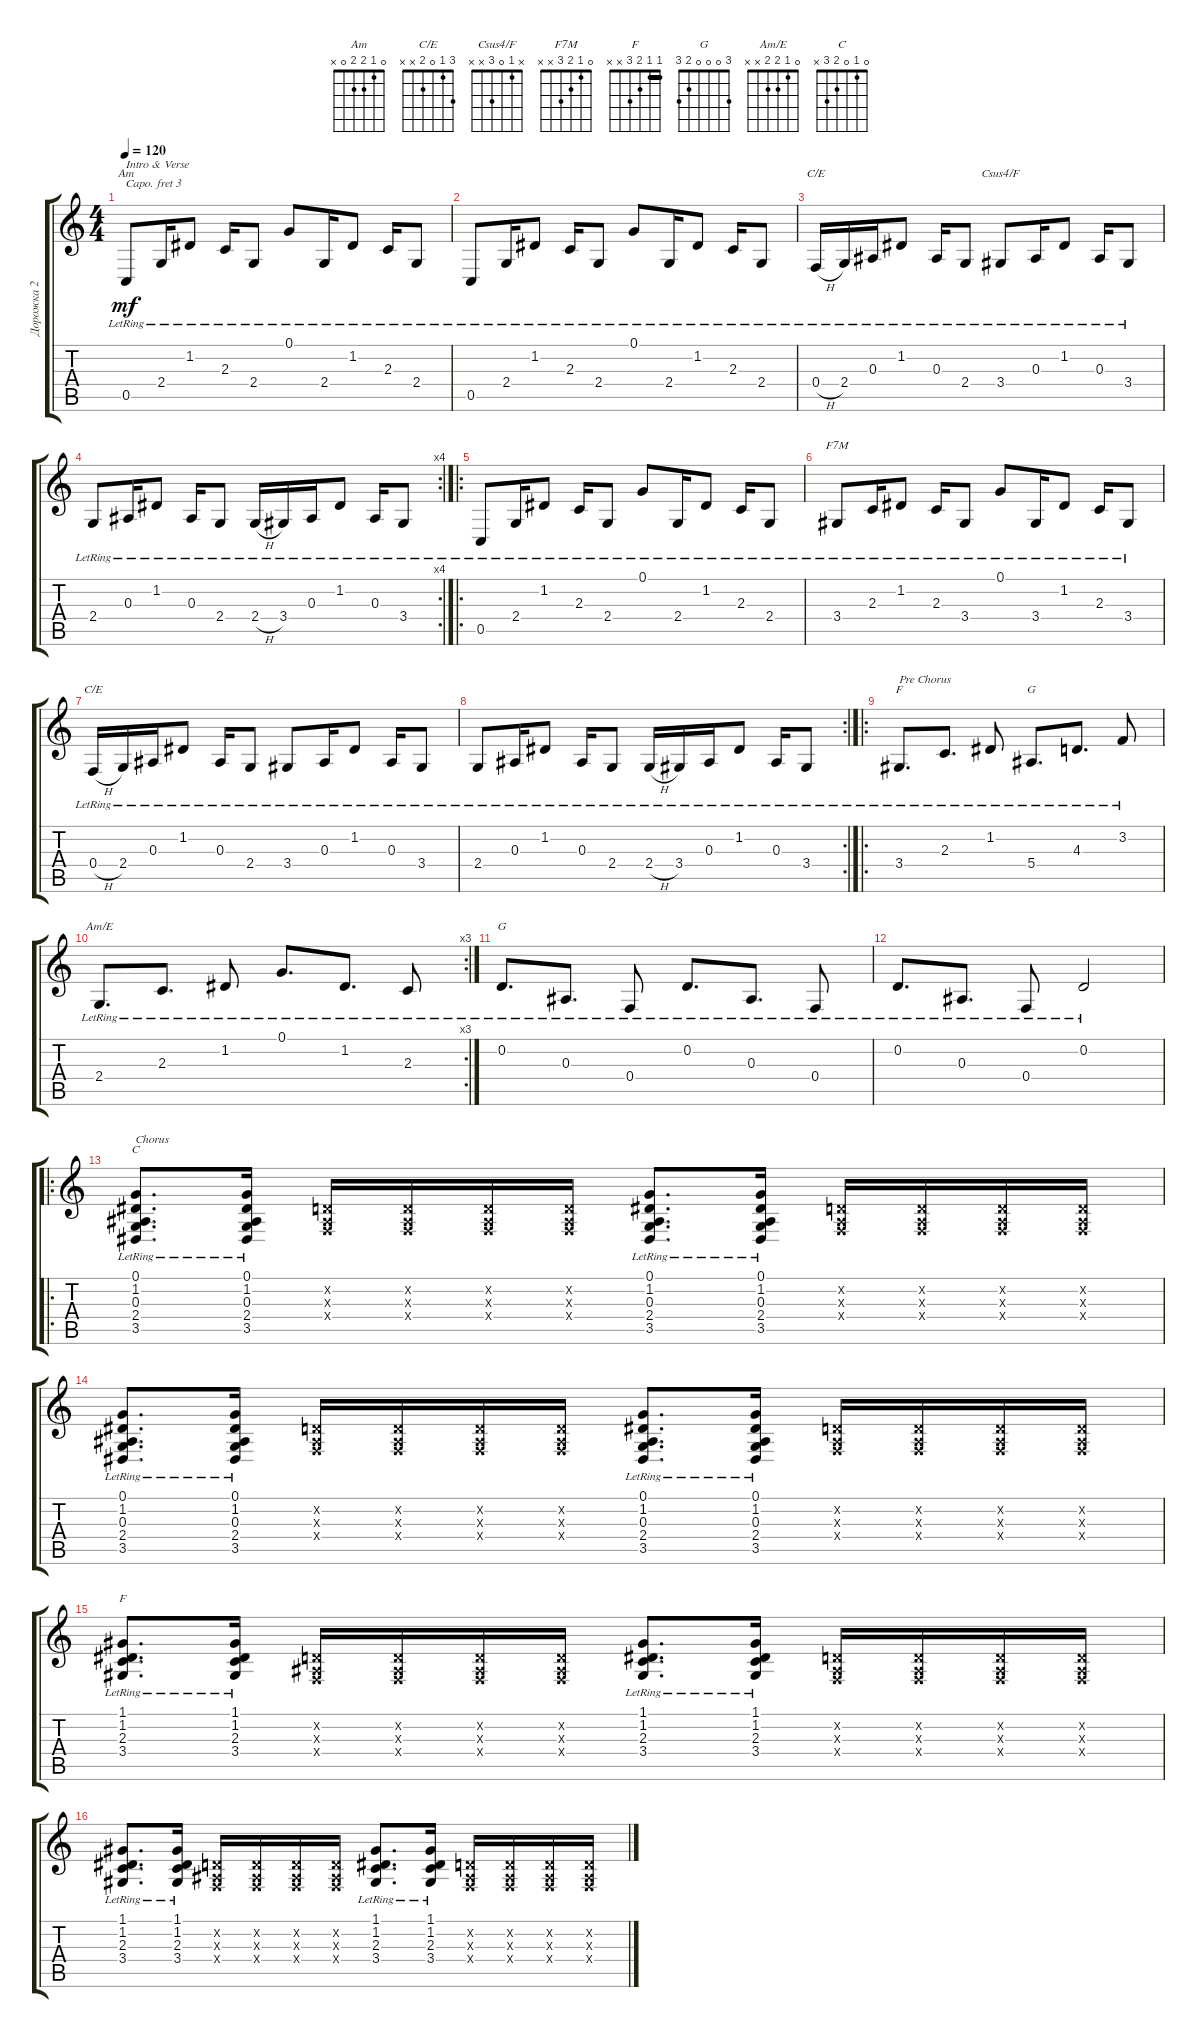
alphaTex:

\track ("Дорожка 2" "Дорожка 2") {instrument acousticgrandpiano}
\staff {score tabs}
\capo 3
\tuning (E4 B3 G3 D3 A2 E2) {hide}
\chord ("Am" 0 1 2 2 0 x)
\chord ("C/E" x 1 0 2 x x)
\chord ("Csus4/F" x 1 0 3 x x)
\chord ("F7M" 0 1 2 3 x x)
\chord ("C/E" 3 1 0 2 x x)
\chord ("F" x 1 2 3 x x)
\chord ("G" x 3 4 5 x x)
\chord ("Am/E" 0 1 2 2 x x)
\chord ("G" 3 0 0 0 2 3)
\chord ("C" 0 1 0 2 3 x)
\chord ("F" 1 1 2 3 x x) {barre 1}
\ts (4 4)
\tempo 120
\clef g2
\ks c
0.5{lr}.8{ch "Am" txt "Intro & Verse" dy mf instrument acousticgrandpiano} 2.4{lr}.16 1.2{lr}.8 2.3{lr}.16 2.4{lr}.8 0.1{lr}.8 2.4{lr}.16 1.2{lr}.8 2.3{lr}.16 2.4{lr}.8 |
0.5{lr}.8 2.4{lr}.16 1.2{lr}.8 2.3{lr}.16 2.4{lr}.8 0.1{lr}.8 2.4{lr}.16 1.2{lr}.8 2.3{lr}.16 2.4{lr}.8 |
0.4{h lr}.16{ch "C/E"} 2.4{lr}.16 0.3{lr}.16 1.2{lr}.8 0.3{lr}.16 2.4{lr}.8 3.4{lr}.8{ch "Csus4/F"} 0.3{lr}.16 1.2{lr}.8 0.3{lr}.16 3.4{lr}.8 |
\rc 4
2.4{lr}.8 0.3{lr}.16 1.2{lr}.8 0.3{lr}.16 2.4{lr}.8 2.4{h lr}.16 3.4{lr}.16 0.3{lr}.16 1.2{lr}.8 0.3{lr}.16 3.4{lr}.8 |
\ro
0.5{lr}.8 2.4{lr}.16 1.2{lr}.8 2.3{lr}.16 2.4{lr}.8 0.1{lr}.8 2.4{lr}.16 1.2{lr}.8 2.3{lr}.16 2.4{lr}.8 |
3.4{lr}.8{ch "F7M"} 2.3{lr}.16 1.2{lr}.8 2.3{lr}.16 3.4{lr}.8 0.1{lr}.8 3.4{lr}.16 1.2{lr}.8 2.3{lr}.16 3.4{lr}.8 |
0.4{h lr}.16{ch "C/E"} 2.4{lr}.16 0.3{lr}.16 1.2{lr}.8 0.3{lr}.16 2.4{lr}.8 3.4{lr}.8 0.3{lr}.16 1.2{lr}.8 0.3{lr}.16 3.4{lr}.8 |
\rc 2
2.4{lr}.8 0.3{lr}.16 1.2{lr}.8 0.3{lr}.16 2.4{lr}.8 2.4{h lr}.16 3.4{lr}.16 0.3{lr}.16 1.2{lr}.8 0.3{lr}.16 3.4{lr}.8 |
\ro
3.4{lr}.8{d ch "F" txt "Pre Chorus"} 2.3{lr}.8{d} 1.2{lr}.8 5.4{lr}.8{d ch "G"} 4.3{lr}.8{d} 3.2{lr}.8 |
\rc 3
2.4{lr}.8{d ch "Am/E"} 2.3{lr}.8{d} 1.2{lr}.8 0.1{lr}.8{d} 1.2{lr}.8{d} 2.3{lr}.8 |
0.2{lr}.8{d ch "G"} 0.3{lr}.8{d} 0.4{lr}.8 0.2{lr}.8{d} 0.3{lr}.8{d} 0.4{lr}.8 |
0.2{lr}.8{d} 0.3{lr}.8{d} 0.4{lr}.8 0.2{lr}.2 |
\ro
(0.1{lr} 1.2{lr} 0.3{lr} 2.4{lr} 3.5{lr}).8{d ch "C" txt "Chorus"} (0.1{lr} 1.2{lr} 0.3{lr} 2.4{lr} 3.5{lr}).16 (0.2{x} 0.3{x} 0.4{x}).16 (0.2{x} 0.3{x} 0.4{x}).16 (0.2{x} 0.3{x} 0.4{x}).16 (0.2{x} 0.3{x} 0.4{x}).16 (0.1{lr} 1.2{lr} 0.3{lr} 2.4{lr} 3.5{lr}).8{d} (0.1{lr} 1.2{lr} 0.3{lr} 2.4{lr} 3.5{lr}).16 (0.2{x} 0.3{x} 0.4{x}).16 (0.2{x} 0.3{x} 0.4{x}).16 (0.2{x} 0.3{x} 0.4{x}).16 (0.2{x} 0.3{x} 0.4{x}).16 |
(0.1{lr} 1.2{lr} 0.3{lr} 2.4{lr} 3.5{lr}).8{d} (0.1{lr} 1.2{lr} 0.3{lr} 2.4{lr} 3.5{lr}).16 (0.2{x} 0.3{x} 0.4{x}).16 (0.2{x} 0.3{x} 0.4{x}).16 (0.2{x} 0.3{x} 0.4{x}).16 (0.2{x} 0.3{x} 0.4{x}).16 (0.1{lr} 1.2{lr} 0.3{lr} 2.4{lr} 3.5{lr}).8{d} (0.1{lr} 1.2{lr} 0.3{lr} 2.4{lr} 3.5{lr}).16 (0.2{x} 0.3{x} 0.4{x}).16 (0.2{x} 0.3{x} 0.4{x}).16 (0.2{x} 0.3{x} 0.4{x}).16 (0.2{x} 0.3{x} 0.4{x}).16 |
(1.1{lr} 1.2{lr} 2.3{lr} 3.4{lr}).8{d ch "F"} (1.1{lr} 1.2{lr} 2.3{lr} 3.4{lr}).16 (0.2{x} 0.3{x} 0.4{x}).16 (0.2{x} 0.3{x} 0.4{x}).16 (0.2{x} 0.3{x} 0.4{x}).16 (0.2{x} 0.3{x} 0.4{x}).16 (1.1{lr} 1.2{lr} 2.3{lr} 3.4{lr}).8{d} (1.1{lr} 1.2{lr} 2.3{lr} 3.4{lr}).16 (0.2{x} 0.3{x} 0.4{x}).16 (0.2{x} 0.3{x} 0.4{x}).16 (0.2{x} 0.3{x} 0.4{x}).16 (0.2{x} 0.3{x} 0.4{x}).16 |
(1.1{lr} 1.2{lr} 2.3{lr} 3.4{lr}).8{d} (1.1{lr} 1.2{lr} 2.3{lr} 3.4{lr}).16 (0.2{x} 0.3{x} 0.4{x}).16 (0.2{x} 0.3{x} 0.4{x}).16 (0.2{x} 0.3{x} 0.4{x}).16 (0.2{x} 0.3{x} 0.4{x}).16 (1.1{lr} 1.2{lr} 2.3{lr} 3.4{lr}).8{d} (1.1{lr} 1.2{lr} 2.3{lr} 3.4{lr}).16 (0.2{x} 0.3{x} 0.4{x}).16 (0.2{x} 0.3{x} 0.4{x}).16 (0.2{x} 0.3{x} 0.4{x}).16 (0.2{x} 0.3{x} 0.4{x}).16
